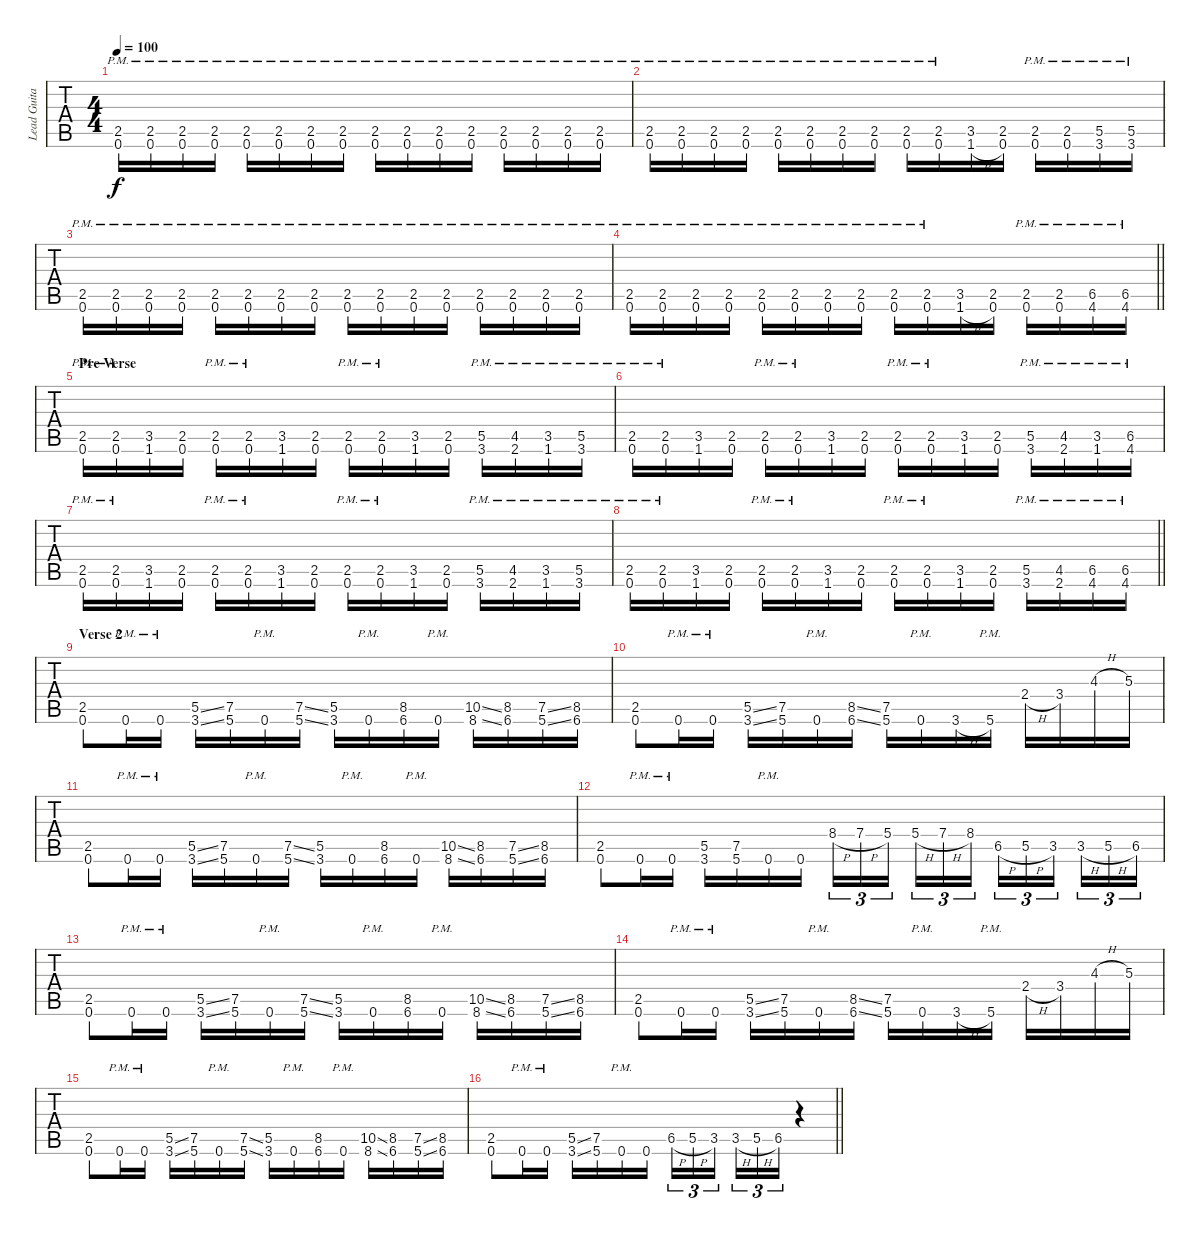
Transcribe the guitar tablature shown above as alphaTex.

\track ("Lead Guitar" "Lead Guita") {instrument distortionguitar}
\staff {tabs}
\tuning (D4 A3 F3 C3 G2 D2) {hide}
\ts (4 4)
\tempo 100
\clef g2
\ks c
(2.5{pm} 0.6{pm}).16{dy f} (2.5{pm} 0.6{pm}).16 (2.5{pm} 0.6{pm}).16 (2.5{pm} 0.6{pm}).16 (2.5{pm} 0.6{pm}).16 (2.5{pm} 0.6{pm}).16 (2.5{pm} 0.6{pm}).16 (2.5{pm} 0.6{pm}).16 (2.5{pm} 0.6{pm}).16 (2.5{pm} 0.6{pm}).16 (2.5{pm} 0.6{pm}).16 (2.5{pm} 0.6{pm}).16 (2.5{pm} 0.6{pm}).16 (2.5{pm} 0.6{pm}).16 (2.5{pm} 0.6{pm}).16 (2.5{pm} 0.6{pm}).16 |
(2.5{pm} 0.6{pm}).16 (2.5{pm} 0.6{pm}).16 (2.5{pm} 0.6{pm}).16 (2.5{pm} 0.6{pm}).16 (2.5{pm} 0.6{pm}).16 (2.5{pm} 0.6{pm}).16 (2.5{pm} 0.6{pm}).16 (2.5{pm} 0.6{pm}).16 (2.5{pm} 0.6{pm}).16 (2.5{pm} 0.6{pm}).16 (3.5 1.6{h}).16 (2.5 0.6).16 (2.5{pm} 0.6{pm}).16 (2.5{pm} 0.6{pm}).16 (5.5{pm} 3.6{pm}).16 (5.5{pm} 3.6{pm}).16 |
(2.5{pm} 0.6{pm}).16 (2.5{pm} 0.6{pm}).16 (2.5{pm} 0.6{pm}).16 (2.5{pm} 0.6{pm}).16 (2.5{pm} 0.6{pm}).16 (2.5{pm} 0.6{pm}).16 (2.5{pm} 0.6{pm}).16 (2.5{pm} 0.6{pm}).16 (2.5{pm} 0.6{pm}).16 (2.5{pm} 0.6{pm}).16 (2.5{pm} 0.6{pm}).16 (2.5{pm} 0.6{pm}).16 (2.5{pm} 0.6{pm}).16 (2.5{pm} 0.6{pm}).16 (2.5{pm} 0.6{pm}).16 (2.5{pm} 0.6{pm}).16 |
\barLineRight lightlight
(2.5{pm} 0.6{pm}).16 (2.5{pm} 0.6{pm}).16 (2.5{pm} 0.6{pm}).16 (2.5{pm} 0.6{pm}).16 (2.5{pm} 0.6{pm}).16 (2.5{pm} 0.6{pm}).16 (2.5{pm} 0.6{pm}).16 (2.5{pm} 0.6{pm}).16 (2.5{pm} 0.6{pm}).16 (2.5{pm} 0.6{pm}).16 (3.5 1.6{h}).16 (2.5 0.6).16 (2.5{pm} 0.6{pm}).16 (2.5{pm} 0.6{pm}).16 (6.5{pm} 4.6{pm}).16 (6.5{pm} 4.6{pm}).16 |
\section ("" "Pre Verse")
(2.5{pm} 0.6{pm}).16 (2.5{pm} 0.6{pm}).16 (3.5 1.6).16 (2.5 0.6).16 (2.5{pm} 0.6{pm}).16 (2.5{pm} 0.6{pm}).16 (3.5 1.6).16 (2.5 0.6).16 (2.5{pm} 0.6{pm}).16 (2.5{pm} 0.6{pm}).16 (3.5 1.6).16 (2.5 0.6).16 (5.5{pm} 3.6{pm}).16 (4.5{pm} 2.6{pm}).16 (3.5{pm} 1.6{pm}).16 (5.5{pm} 3.6{pm}).16 |
(2.5{pm} 0.6{pm}).16 (2.5{pm} 0.6{pm}).16 (3.5 1.6).16 (2.5 0.6).16 (2.5{pm} 0.6{pm}).16 (2.5{pm} 0.6{pm}).16 (3.5 1.6).16 (2.5 0.6).16 (2.5{pm} 0.6{pm}).16 (2.5{pm} 0.6{pm}).16 (3.5 1.6).16 (2.5 0.6).16 (5.5{pm} 3.6{pm}).16 (4.5{pm} 2.6{pm}).16 (3.5{pm} 1.6{pm}).16 (6.5{pm} 4.6{pm}).16 |
(2.5{pm} 0.6{pm}).16 (2.5{pm} 0.6{pm}).16 (3.5 1.6).16 (2.5 0.6).16 (2.5{pm} 0.6{pm}).16 (2.5{pm} 0.6{pm}).16 (3.5 1.6).16 (2.5 0.6).16 (2.5{pm} 0.6{pm}).16 (2.5{pm} 0.6{pm}).16 (3.5 1.6).16 (2.5 0.6).16 (5.5{pm} 3.6{pm}).16 (4.5{pm} 2.6{pm}).16 (3.5{pm} 1.6{pm}).16 (5.5{pm} 3.6{pm}).16 |
\barLineRight lightlight
(2.5{pm} 0.6{pm}).16 (2.5{pm} 0.6{pm}).16 (3.5 1.6).16 (2.5 0.6).16 (2.5{pm} 0.6{pm}).16 (2.5{pm} 0.6{pm}).16 (3.5 1.6).16 (2.5 0.6).16 (2.5{pm} 0.6{pm}).16 (2.5{pm} 0.6{pm}).16 (3.5 1.6).16 (2.5 0.6).16 (5.5{pm} 3.6{pm}).16 (4.5{pm} 2.6{pm}).16 (6.5{pm} 4.6{pm}).16 (6.5{pm} 4.6{pm}).16 |
\section ("" "Verse 2")
(2.5 0.6).8 0.6{pm}.16 0.6{pm}.16 (5.5{ss} 3.6{ss}).16 (7.5 5.6).16 0.6{pm}.16 (7.5{ss} 5.6{ss}).16 (5.5 3.6).16 0.6{pm}.16 (8.5 6.6).16 0.6{pm}.16 (10.5{ss} 8.6{ss}).16 (8.5 6.6).16 (7.5{ss} 5.6{ss}).16 (8.5 6.6).16 |
(2.5 0.6).8 0.6{pm}.16 0.6{pm}.16 (5.5{ss} 3.6{ss}).16 (7.5 5.6).16 0.6{pm}.16 (8.5{ss} 6.6{ss}).16 (7.5 5.6).16 0.6{pm}.16 3.6{h}.16 5.6{pm}.16 2.4{h}.16 3.4.16 4.3{h}.16 5.3.16 |
(2.5 0.6).8 0.6{pm}.16 0.6{pm}.16 (5.5{ss} 3.6{ss}).16 (7.5 5.6).16 0.6{pm}.16 (7.5{ss} 5.6{ss}).16 (5.5 3.6).16 0.6{pm}.16 (8.5 6.6).16 0.6{pm}.16 (10.5{ss} 8.6{ss}).16 (8.5 6.6).16 (7.5{ss} 5.6{ss}).16 (8.5 6.6).16 |
(2.5 0.6).8 0.6{pm}.16 0.6{pm}.16 (5.5 3.6).16 (7.5 5.6).16 0.6{pm}.16 0.6.16 8.4{h}.16{tu (3 2)} 7.4{h}.16{tu (3 2)} 5.4.16{tu (3 2) beam splitsecondary} 5.4{h}.16{tu (3 2)} 7.4{h}.16{tu (3 2)} 8.4.16{tu (3 2)} 6.5{h}.16{tu (3 2)} 5.5{h}.16{tu (3 2)} 3.5.16{tu (3 2) beam splitsecondary} 3.5{h}.16{tu (3 2)} 5.5{h}.16{tu (3 2)} 6.5.16{tu (3 2)} |
(2.5 0.6).8 0.6{pm}.16 0.6{pm}.16 (5.5{ss} 3.6{ss}).16 (7.5 5.6).16 0.6{pm}.16 (7.5{ss} 5.6{ss}).16 (5.5 3.6).16 0.6{pm}.16 (8.5 6.6).16 0.6{pm}.16 (10.5{ss} 8.6{ss}).16 (8.5 6.6).16 (7.5{ss} 5.6{ss}).16 (8.5 6.6).16 |
(2.5 0.6).8 0.6{pm}.16 0.6{pm}.16 (5.5{ss} 3.6{ss}).16 (7.5 5.6).16 0.6{pm}.16 (8.5{ss} 6.6{ss}).16 (7.5 5.6).16 0.6{pm}.16 3.6{h}.16 5.6{pm}.16 2.4{h}.16 3.4.16 4.3{h}.16 5.3.16 |
(2.5 0.6).8 0.6{pm}.16 0.6{pm}.16 (5.5{ss} 3.6{ss}).16 (7.5 5.6).16 0.6{pm}.16 (7.5{ss} 5.6{ss}).16 (5.5 3.6).16 0.6{pm}.16 (8.5 6.6).16 0.6{pm}.16 (10.5{ss} 8.6{ss}).16 (8.5 6.6).16 (7.5{ss} 5.6{ss}).16 (8.5 6.6).16 |
\barLineRight lightlight
(2.5 0.6).8 0.6{pm}.16 0.6{pm}.16 (5.5{ss} 3.6{ss}).16 (7.5 5.6).16 0.6{pm}.16 0.6.16 6.5{h}.16{tu (3 2)} 5.5{h}.16{tu (3 2)} 3.5.16{tu (3 2) beam splitsecondary} 3.5{h}.16{tu (3 2)} 5.5{h}.16{tu (3 2)} 6.5.16{tu (3 2)} r.4
